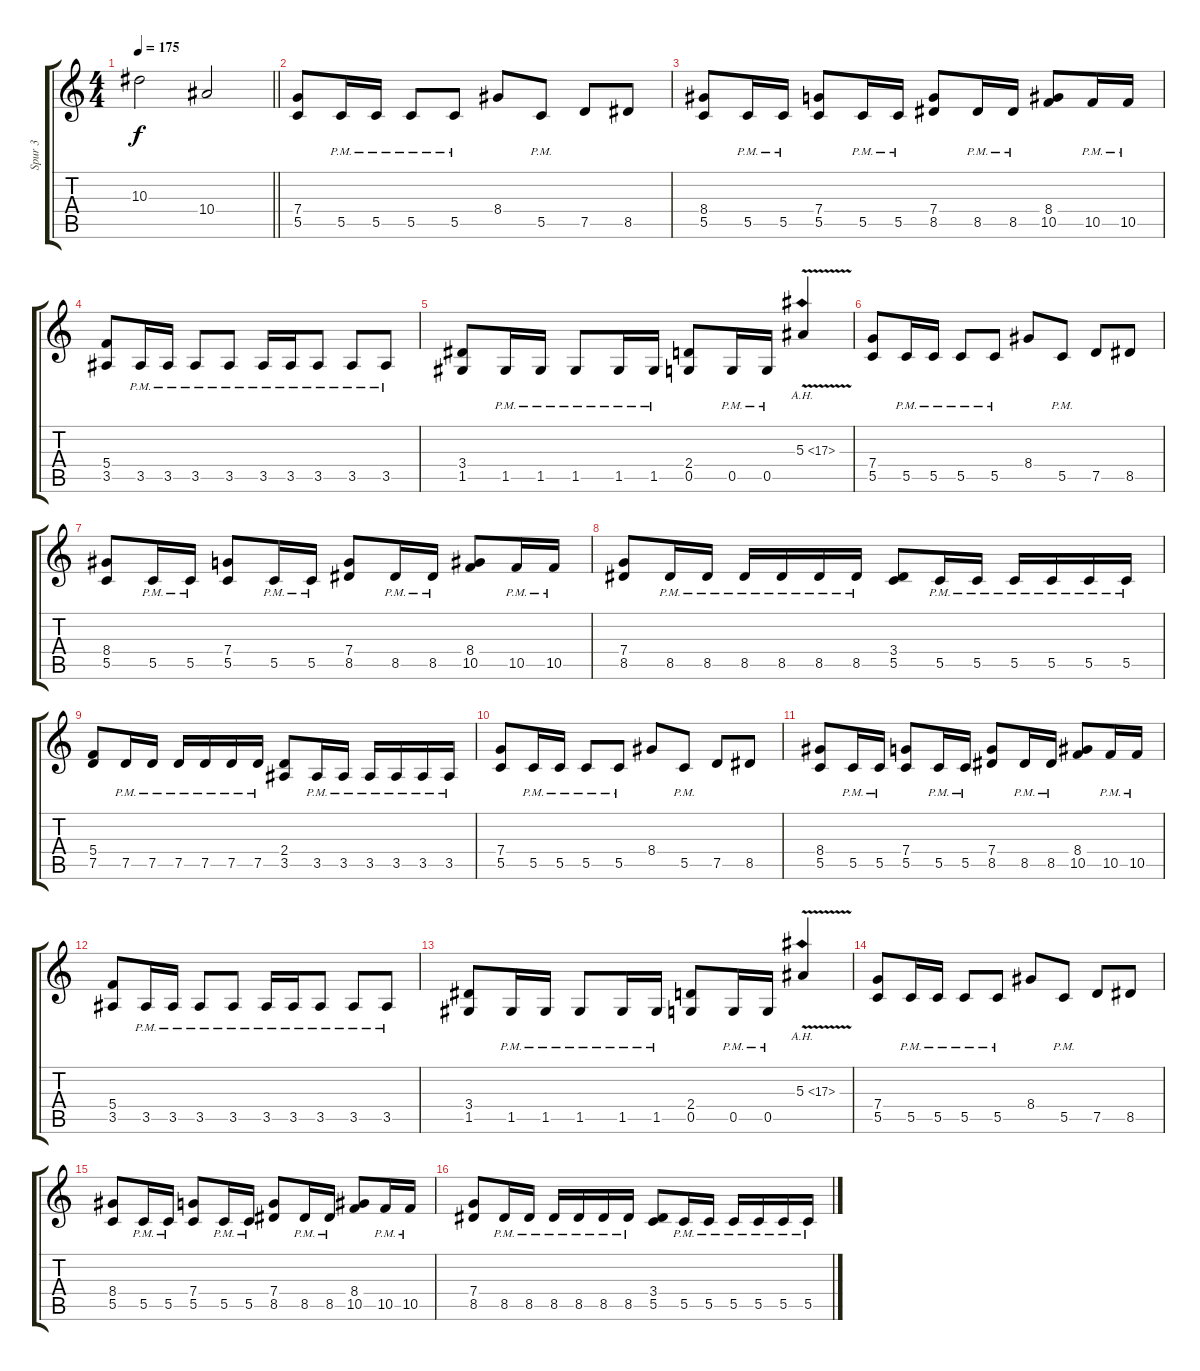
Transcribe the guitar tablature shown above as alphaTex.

\track ("Spur 3" "Spur 3") {instrument distortionguitar}
\staff {score tabs}
\tuning (D4 A3 F3 C3 G2 D2) {hide}
\ts (4 4)
\tempo 175
\clef g2
\barLineRight lightlight
\ks c
10.3.2{dy f} 10.4.2 |
(7.4 5.5).8 5.5{pm}.16 5.5{pm}.16 5.5{pm}.8 5.5{pm}.8 8.4.8 5.5{pm}.8 7.5.8 8.5.8 |
(8.4 5.5).8 5.5{pm}.16 5.5{pm}.16 (7.4 5.5).8 5.5{pm}.16 5.5{pm}.16 (7.4 8.5).8 8.5{pm}.16 8.5{pm}.16 (8.4 10.5).8 10.5{pm}.16 10.5{pm}.16 |
(5.4 3.5).8 3.5{pm}.16 3.5{pm}.16 3.5{pm}.8 3.5{pm}.8 3.5{pm}.16 3.5{pm}.16 3.5{pm}.8 3.5{pm}.8 3.5{pm}.8 |
(3.4 1.5).8 1.5{pm}.16 1.5{pm}.16 1.5{pm}.8 1.5{pm}.16 1.5{pm}.16 (2.4 0.5).8 0.5{pm}.16 0.5{pm}.16 5.3{ah 12 v}.4 |
(7.4 5.5).8 5.5{pm}.16 5.5{pm}.16 5.5{pm}.8 5.5{pm}.8 8.4.8 5.5{pm}.8 7.5.8 8.5.8 |
(8.4 5.5).8 5.5{pm}.16 5.5{pm}.16 (7.4 5.5).8 5.5{pm}.16 5.5{pm}.16 (7.4 8.5).8 8.5{pm}.16 8.5{pm}.16 (8.4 10.5).8 10.5{pm}.16 10.5{pm}.16 |
(7.4 8.5).8 8.5{pm}.16 8.5{pm}.16 8.5{pm}.16 8.5{pm}.16 8.5{pm}.16 8.5{pm}.16 (3.4 5.5).8 5.5{pm}.16 5.5{pm}.16 5.5{pm}.16 5.5{pm}.16 5.5{pm}.16 5.5{pm}.16 |
(5.4 7.5).8 7.5{pm}.16 7.5{pm}.16 7.5{pm}.16 7.5{pm}.16 7.5{pm}.16 7.5{pm}.16 (2.4 3.5).8 3.5{pm}.16 3.5{pm}.16 3.5{pm}.16 3.5{pm}.16 3.5{pm}.16 3.5{pm}.16 |
(7.4 5.5).8 5.5{pm}.16 5.5{pm}.16 5.5{pm}.8 5.5{pm}.8 8.4.8 5.5{pm}.8 7.5.8 8.5.8 |
(8.4 5.5).8 5.5{pm}.16 5.5{pm}.16 (7.4 5.5).8 5.5{pm}.16 5.5{pm}.16 (7.4 8.5).8 8.5{pm}.16 8.5{pm}.16 (8.4 10.5).8 10.5{pm}.16 10.5{pm}.16 |
(5.4 3.5).8 3.5{pm}.16 3.5{pm}.16 3.5{pm}.8 3.5{pm}.8 3.5{pm}.16 3.5{pm}.16 3.5{pm}.8 3.5{pm}.8 3.5{pm}.8 |
(3.4 1.5).8 1.5{pm}.16 1.5{pm}.16 1.5{pm}.8 1.5{pm}.16 1.5{pm}.16 (2.4 0.5).8 0.5{pm}.16 0.5{pm}.16 5.3{ah 12 v}.4 |
(7.4 5.5).8 5.5{pm}.16 5.5{pm}.16 5.5{pm}.8 5.5{pm}.8 8.4.8 5.5{pm}.8 7.5.8 8.5.8 |
(8.4 5.5).8 5.5{pm}.16 5.5{pm}.16 (7.4 5.5).8 5.5{pm}.16 5.5{pm}.16 (7.4 8.5).8 8.5{pm}.16 8.5{pm}.16 (8.4 10.5).8 10.5{pm}.16 10.5{pm}.16 |
(7.4 8.5).8 8.5{pm}.16 8.5{pm}.16 8.5{pm}.16 8.5{pm}.16 8.5{pm}.16 8.5{pm}.16 (3.4 5.5).8 5.5{pm}.16 5.5{pm}.16 5.5{pm}.16 5.5{pm}.16 5.5{pm}.16 5.5{pm}.16
